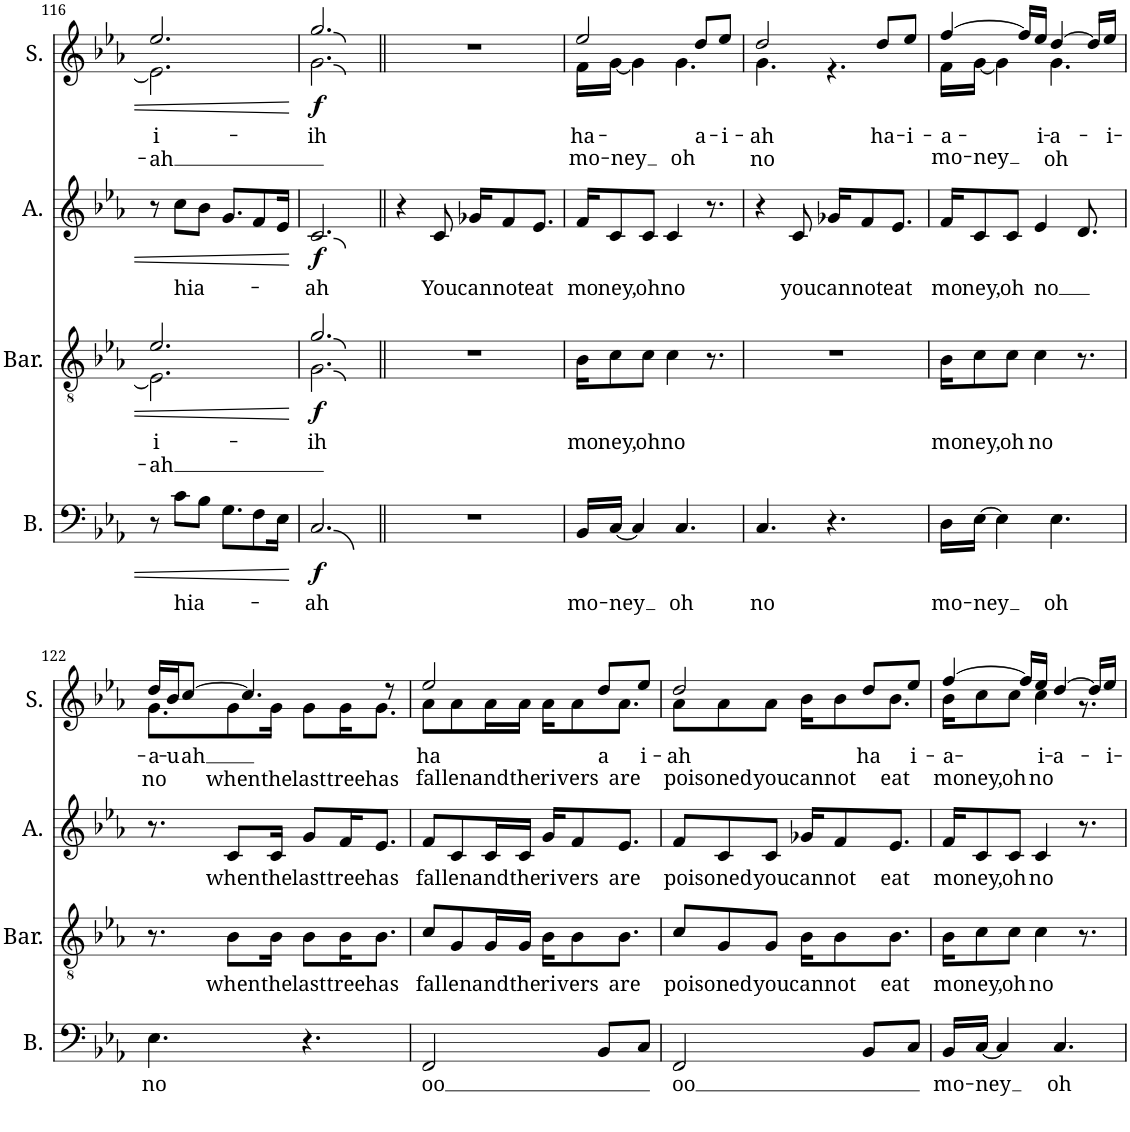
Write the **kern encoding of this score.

**kern	**text	**dynam	**kern	**text	**dynam	**kern	**text	**dynam	**kern	**text	**dynam
*part4	*part4	*part4	*part3	*part3	*part3	*part2	*part2	*part2	*part1	*part1	*part1
*staff4	*staff4	*staff4	*staff3	*staff3	*staff3	*staff2	*staff2	*staff2	*staff1	*staff1	*staff1
*I"Bass	*	*	*I"Baritone	*	*	*I"Alto	*	*	*I"Soprano	*	*
*I'B.	*	*	*I'Bar.	*	*	*I'A.	*	*	*I'S.	*	*
!!LO:PB:g=z
*clefF4	*	*	*clefGv2	*	*	*clefG2	*	*	*clefG2	*	*
*k[b-e-a-]	*	*	*k[b-e-a-]	*	*	*k[b-e-a-]	*	*	*k[b-e-a-]	*	*
*M6/8	*	*	*M6/8	*	*	*M6/8	*	*	*M6/8	*	*
=116	=116	=116	=116	=116	=116	=116	=116	=116	=116	=116	=116
!	!	!	!	!LO:LY:b	!	!	!	!	!	!	!
*	*	*	*^	*	*	*	*	*	*	*	*
!	!	!	!	!	!LO:LY:b	!	!	!	!	!	!LO:LY:b	!
*	*	*	*	*	*	*	*	*	*	*^	*	*
!	!	!	!	!	!	!	!	!	!	!	!	!LO:LY:b	!
8r	.	.	2.E-\]	2.e-/	-i-	.	8r	.	.	2.e-\]	2.ee-/	-i-	.
!	!LO:LY:b	!	!	!	!	!	!	!LO:LY:b	!	!	!	!	!
8c\L	hia-	.	.	.	.	.	8cc\L	hia-	.	.	.	.	.
8B-\J	.	.	.	.	.	.	8b-\J	.	.	.	.	.	.
8.G\L	.	.	.	.	.	.	8.g/L	.	.	.	.	.	.
8F\	.	.	.	.	.	.	8f/	.	.	.	.	.	.
16E-\Jk	.	.	.	.	.	.	16e-/Jk	.	.	.	.	.	.
=117	=117	=117	=117	=117	=117	=117	=117	=117	=117	=117	=117	=117	=117
!	!LO:LY:b	!LO:DY:b	!	!	!LO:LY:b	!LO:DY:b	!	!LO:LY:b	!LO:DY:b	!	!	!LO:LY:b	!LO:DY:b
2.C/	-ah	f	2.G\	2.g/	-ih	f	2.c/	ah	f	2.g\	2.gg/	-ih	f
*	*	*	*v	*v	*	*	*	*	*	*v	*v	*	*
=118||	=118||	=118||	=118||	=118||	=118||	=118||	=118||	=118||	=118||	=118||	=118||
2.r	.	.	2.r	.	.	4r	.	.	2.r	.	.
!	!	!	!	!	!	!	!LO:LY:b	!	!	!	!
.	.	.	.	.	.	8c/	You	.	.	.	.
!	!	!	!	!	!	!	!LO:LY:b	!	!	!	!
.	.	.	.	.	.	16g-X/KL	can-	.	.	.	.
!	!	!	!	!	!	!	!LO:LY:b	!	!	!	!
.	.	.	.	.	.	8f/	-not	.	.	.	.
!	!	!	!	!	!	!	!LO:LY:b	!	!	!	!
.	.	.	.	.	.	8.e-/J	eat	.	.	.	.
=119	=119	=119	=119	=119	=119	=119	=119	=119	=119	=119	=119
!	!LO:LY:b	!	!	!LO:LY:b	!	!	!LO:LY:b	!	!	!LO:LY:b	!
*	*	*	*	*	*	*	*	*	*^	*	*
!	!	!	!	!	!	!	!	!	!	!	!LO:LY:b	!
16BB-/LL	mo-	.	16B-\KL	mo-	.	16f/KL	mo-	.	2ee-/	16f\LL	mo-	.
!	!LO:LY:b	!	!	!LO:LY:b	!	!	!LO:LY:b	!	!	!	!LO:LY:b	!
[16C/JJ	ney	.	8c\	ney,	.	8c/	-ney,	.	.	[16g\JJ	-ney	.
4C/]	.	.	.	.	.	.	.	.	.	4g\]	.	.
!	!	!	!	!LO:LY:b	!	!	!LO:LY:b	!	!	!	!	!
.	.	.	8c\J	oh	.	8c/J	oh	.	.	.	.	.
!	!	!	!	!LO:LY:b	!	!	!LO:LY:b	!	!	!	!	!
.	.	.	4c\	no	.	4c/	no	.	.	.	.	.
!	!LO:LY:b	!	!	!	!	!	!	!	!	!	!LO:LY:b	!
4.C/	oh	.	.	.	.	.	.	.	.	4.g\	oh	.
!	!	!	!	!	!	!	!	!	!	!	!LO:LY:b	!
.	.	.	.	.	.	.	.	.	8dd/L	.	-a-	.
.	.	.	8.r	.	.	8.r	.	.	.	.	.	.
!	!	!	!	!	!	!	!	!	!	!	!LO:LY:b	!
.	.	.	.	.	.	.	.	.	8ee-/J	.	-i-	.
=120	=120	=120	=120	=120	=120	=120	=120	=120	=120	=120	=120	=120
!	!LO:LY:b	!	!	!	!	!	!	!	!	!	!LO:LY:b	!
!	!	!	!	!	!	!	!	!	!	!	!LO:LY:b	!
4.C/	no	.	2.r	.	.	4r	.	.	2dd/	4.g\	no	.
!	!	!	!	!	!	!	!LO:LY:b	!	!	!	!	!
.	.	.	.	.	.	8c/	you	.	.	.	.	.
!	!	!	!	!	!	!	!LO:LY:b	!	!	!	!	!
4.r	.	.	.	.	.	16g-X/KL	can-	.	.	4.r	.	.
!	!	!	!	!	!	!	!LO:LY:b	!	!	!	!	!
.	.	.	.	.	.	8f/	-not	.	.	.	.	.
!	!	!	!	!	!	!	!	!	!	!	!LO:LY:b	!
.	.	.	.	.	.	.	.	.	8dd/L	.	ha-	.
!	!	!	!	!	!	!	!LO:LY:b	!	!	!	!	!
.	.	.	.	.	.	8.e-/J	eat	.	.	.	.	.
!	!	!	!	!	!	!	!	!	!	!	!LO:LY:b	!
.	.	.	.	.	.	.	.	.	8ee-/J	.	-i-	.
=121	=121	=121	=121	=121	=121	=121	=121	=121	=121	=121	=121	=121
!	!LO:LY:b	!	!	!LO:LY:b	!	!	!LO:LY:b	!	!	!	!LO:LY:b	!
!	!	!	!	!	!	!	!	!	!	!	!LO:LY:b	!
16D\LL	mo-	.	16B-\KL	mo-	.	16f/KL	mo-	.	[4ff/	16f\LL	mo-	.
!	!LO:LY:b	!	!	!LO:LY:b	!	!	!LO:LY:b	!	!	!	!LO:LY:b	!
[16E-\JJ	ney	.	8c\	ney,	.	8c/	-ney,	.	.	[16g\JJ	-ney	.
4E-\]	.	.	.	.	.	.	.	.	.	4g\]	.	.
!	!	!	!	!LO:LY:b	!	!	!LO:LY:b	!	!	!	!	!
.	.	.	8c\J	oh	.	8c/J	oh	.	.	.	.	.
.	.	.	.	.	.	.	.	.	16ff/LL]	.	.	.
!	!	!	!	!LO:LY:b	!	!	!LO:LY:b	!	!	!	!LO:LY:b	!
.	.	.	4c\	no	.	4e-/	no	.	16ee-/JJ	.	-i-	.
!	!LO:LY:b	!	!	!	!	!	!	!	!	!	!LO:LY:b	!
!	!	!	!	!	!	!	!	!	!	!	!LO:LY:b	!
4.E-\	oh	.	.	.	.	.	.	.	[4dd/	4.g\	oh	.
.	.	.	8.r	.	.	8.d/	.	.	.	.	.	.
.	.	.	.	.	.	.	.	.	16dd/LL]	.	.	.
!	!	!	!	!	!	!	!	!	!	!	!LO:LY:b	!
.	.	.	.	.	.	.	.	.	16ee-/JJ	.	-i-	.
!!LO:LB:g=z	!!
=122	=122	=122	=122	=122	=122	=122	=122	=122	=122	=122	=122	=122
!	!LO:LY:b	!	!	!	!	!	!	!	!	!	!LO:LY:b	!
!	!	!	!	!	!	!	!	!	!	!	!LO:LY:b	!
4.E-\	no	.	8.r	.	.	8.r	.	.	16dd/LL	8.g\L	no	.
!	!	!	!	!	!	!	!	!	!	!	!LO:LY:b	!
.	.	.	.	.	.	.	.	.	16b-/J	.	-u-	.
!	!	!	!	!	!	!	!	!	!	!	!LO:LY:b	!
.	.	.	.	.	.	.	.	.	[8cc/J	.	-ah	.
!	!	!	!	!LO:LY:b	!	!	!LO:LY:b	!	!	!	!LO:LY:b	!
.	.	.	8B-\L	when	.	8c/L	when	.	.	8g\	when	.
.	.	.	.	.	.	.	.	.	4.cc/]	.	.	.
!	!	!	!	!LO:LY:b	!	!	!LO:LY:b	!	!	!	!LO:LY:b	!
.	.	.	16B-\Jk	the	.	16c/Jk	the	.	.	16g\Jk	the	.
!	!	!	!	!LO:LY:b	!	!	!LO:LY:b	!	!	!	!LO:LY:b	!
4.r	.	.	8B-\L	last	.	8g/L	last	.	.	8g\L	last	.
!	!	!	!	!LO:LY:b	!	!	!LO:LY:b	!	!	!	!LO:LY:b	!
.	.	.	16B-\K	tree	.	16f/K	tree	.	.	16g\K	tree	.
!	!	!	!	!LO:LY:b	!	!	!LO:LY:b	!	!	!	!LO:LY:b	!
.	.	.	8.B-\J	has	.	8.e-/J	has	.	.	8.g\J	has	.
.	.	.	.	.	.	.	.	.	8r	.	.	.
=123	=123	=123	=123	=123	=123	=123	=123	=123	=123	=123	=123	=123
!	!LO:LY:b	!	!	!LO:LY:b	!	!	!LO:LY:b	!	!	!	!LO:LY:b	!
!	!	!	!	!	!	!	!	!	!	!	!LO:LY:b	!
2FF/	oo	.	8c/L	fal-	.	8f/L	fal-	.	2ee-/	8a-\L	fal-	.
!	!	!	!	!LO:LY:b	!	!	!LO:LY:b	!	!	!	!LO:LY:b	!
.	.	.	8G/	-len	.	8c/	-len	.	.	8a-\	-len	.
!	!	!	!	!LO:LY:b	!	!	!LO:LY:b	!	!	!	!LO:LY:b	!
.	.	.	16G/L	and	.	16c/L	and	.	.	16a-\L	and	.
!	!	!	!	!LO:LY:b	!	!	!LO:LY:b	!	!	!	!LO:LY:b	!
.	.	.	16G/JJ	the	.	16c/JJ	the	.	.	16a-\JJ	the	.
!	!	!	!	!LO:LY:b	!	!	!LO:LY:b	!	!	!	!LO:LY:b	!
.	.	.	16B-\KL	ri-	.	16g/KL	ri-	.	.	16a-\KL	ri-	.
!	!	!	!	!LO:LY:b	!	!	!LO:LY:b	!	!	!	!LO:LY:b	!
.	.	.	8B-\	-vers	.	8f/	-vers	.	.	8a-\	-vers	.
!	!	!	!	!	!	!	!	!	!	!	!LO:LY:b	!
8BB-/L	.	.	.	.	.	.	.	.	8dd/L	.	-a-	.
!	!	!	!	!LO:LY:b	!	!	!LO:LY:b	!	!	!	!LO:LY:b	!
.	.	.	8.B-\J	are	.	8.e-/J	are	.	.	8.a-\J	are	.
!	!	!	!	!	!	!	!	!	!	!	!LO:LY:b	!
8C/J	.	.	.	.	.	.	.	.	8ee-/J	.	-i-	.
=124	=124	=124	=124	=124	=124	=124	=124	=124	=124	=124	=124	=124
!	!LO:LY:b	!	!	!LO:LY:b	!	!	!LO:LY:b	!	!	!	!LO:LY:b	!
!	!	!	!	!	!	!	!	!	!	!	!LO:LY:b	!
2FF/	oo	.	8c/L	poi-	.	8f/L	poi-	.	2dd/	8a-\L	poi-	.
!	!	!	!	!LO:LY:b	!	!	!LO:LY:b	!	!	!	!LO:LY:b	!
.	.	.	8G/	-soned	.	8c/	-soned	.	.	8a-\	-soned	.
!	!	!	!	!LO:LY:b	!	!	!LO:LY:b	!	!	!	!LO:LY:b	!
.	.	.	8G/J	you	.	8c/J	you	.	.	8a-\J	you	.
!	!	!	!	!LO:LY:b	!	!	!LO:LY:b	!	!	!	!LO:LY:b	!
.	.	.	16B-\KL	can-	.	16g-X/KL	can-	.	.	16b-\KL	can-	.
!	!	!	!	!LO:LY:b	!	!	!LO:LY:b	!	!	!	!LO:LY:b	!
.	.	.	8B-\	-not	.	8f/	-not	.	.	8b-\	-not	.
!	!	!	!	!	!	!	!	!	!	!	!LO:LY:b	!
8BB-/L	.	.	.	.	.	.	.	.	8dd/L	.	ha-	.
!	!	!	!	!LO:LY:b	!	!	!LO:LY:b	!	!	!	!LO:LY:b	!
.	.	.	8.B-\J	eat	.	8.e-/J	eat	.	.	8.b-\J	eat	.
!	!	!	!	!	!	!	!	!	!	!	!LO:LY:b	!
8C/J	.	.	.	.	.	.	.	.	8ee-/J	.	-i-	.
=125	=125	=125	=125	=125	=125	=125	=125	=125	=125	=125	=125	=125
!	!LO:LY:b	!	!	!LO:LY:b	!	!	!LO:LY:b	!	!	!	!LO:LY:b	!
!	!	!	!	!	!	!	!	!	!	!	!LO:LY:b	!
16BB-/LL	mo-	.	16B-\KL	mo-	.	16f/KL	mo-	.	[4ff/	16b-\KL	mo-	.
!	!LO:LY:b	!	!	!LO:LY:b	!	!	!LO:LY:b	!	!	!	!LO:LY:b	!
[16C/JJ	ney	.	8c\	ney,	.	8c/	-ney,	.	.	8cc\	-ney,	.
4C/]	.	.	.	.	.	.	.	.	.	.	.	.
!	!	!	!	!LO:LY:b	!	!	!LO:LY:b	!	!	!	!LO:LY:b	!
.	.	.	8c\J	oh	.	8c/J	oh	.	.	8cc\J	oh	.
.	.	.	.	.	.	.	.	.	16ff/LL]	.	.	.
!	!	!	!	!LO:LY:b	!	!	!LO:LY:b	!	!	!	!LO:LY:b	!
!	!	!	!	!	!	!	!	!	!	!	!LO:LY:b	!
.	.	.	4c\	no	.	4c/	no	.	16ee-/JJ	4cc\	no	.
!	!LO:LY:b	!	!	!	!	!	!	!	!	!	!LO:LY:b	!
4.C/	oh	.	.	.	.	.	.	.	[4dd/	.	-a-	.
.	.	.	8.r	.	.	8.r	.	.	.	8.r	.	.
.	.	.	.	.	.	.	.	.	16dd/LL]	.	.	.
!	!	!	!	!	!	!	!	!	!	!	!LO:LY:b	!
.	.	.	.	.	.	.	.	.	16ee-/JJ	.	-i-	.
*	*	*	*	*	*	*	*	*	*v	*v	*	*
=	=	=	=	=	=	=	=	=	=	=	=
*-	*-	*-	*-	*-	*-	*-	*-	*-	*-	*-	*-
